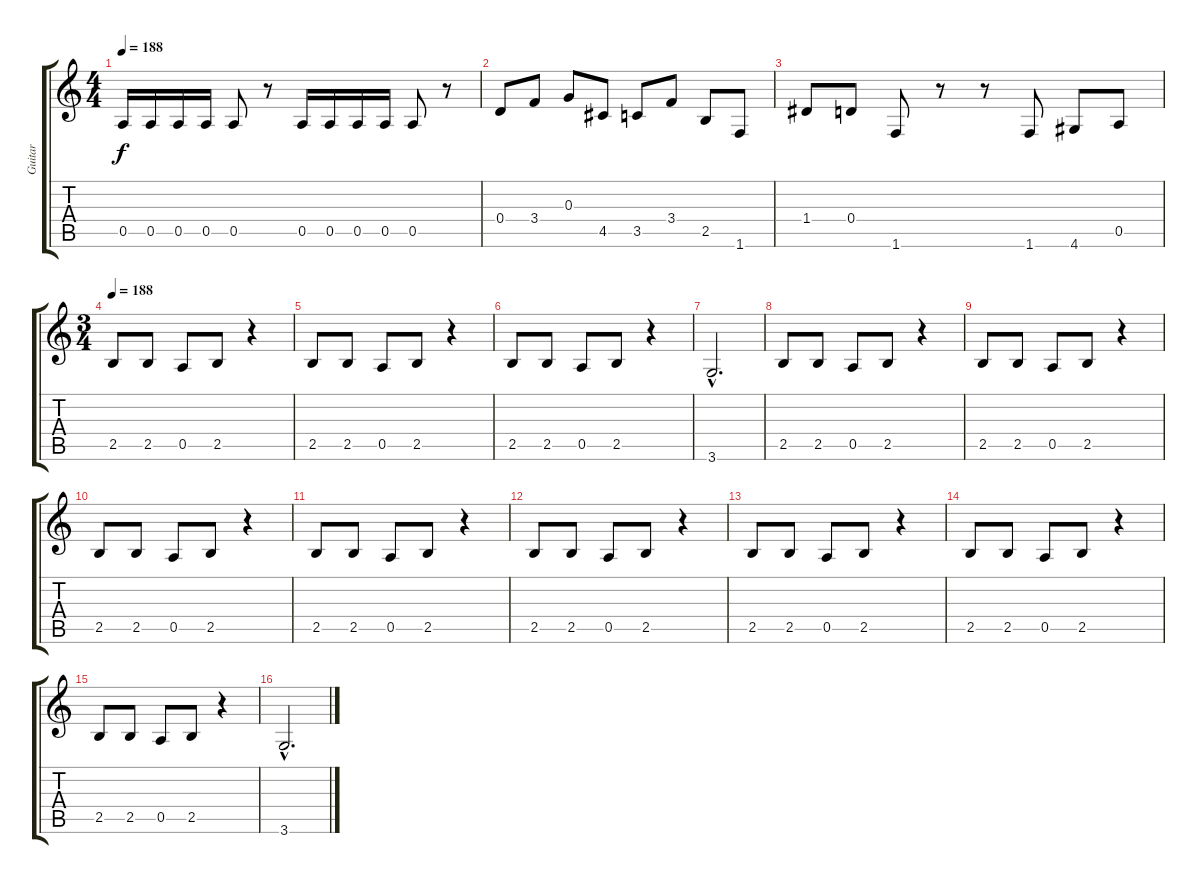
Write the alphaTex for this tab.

\track ("Guitar" "Guitar") {instrument distortionguitar}
\staff {score tabs}
\tuning (E4 B3 G3 D3 A2 E2) {hide}
\ts (4 4)
\tempo 188
\clef g2
\ks c
0.5.16{dy f} 0.5.16 0.5.16 0.5.16 0.5.8 r.8 0.5.16 0.5.16 0.5.16 0.5.16 0.5.8 r.8 |
0.4.8 3.4.8 0.3.8 4.5.8 3.5.8 3.4.8 2.5.8 1.6.8 |
1.4.8 0.4.8 1.6.8 r.8 r.8 1.6.8 4.6.8 0.5.8 |
\ts (3 4)
\tempo 188
2.5.8 2.5.8 0.5.8 2.5.8 r.4 |
2.5.8 2.5.8 0.5.8 2.5.8 r.4 |
2.5.8 2.5.8 0.5.8 2.5.8 r.4 |
3.6{hac}.2{d} |
2.5.8 2.5.8 0.5.8 2.5.8 r.4 |
2.5.8 2.5.8 0.5.8 2.5.8 r.4 |
2.5.8 2.5.8 0.5.8 2.5.8 r.4 |
2.5.8 2.5.8 0.5.8 2.5.8 r.4 |
2.5.8 2.5.8 0.5.8 2.5.8 r.4 |
2.5.8 2.5.8 0.5.8 2.5.8 r.4 |
2.5.8 2.5.8 0.5.8 2.5.8 r.4 |
2.5.8 2.5.8 0.5.8 2.5.8 r.4 |
3.6{hac}.2{d}
